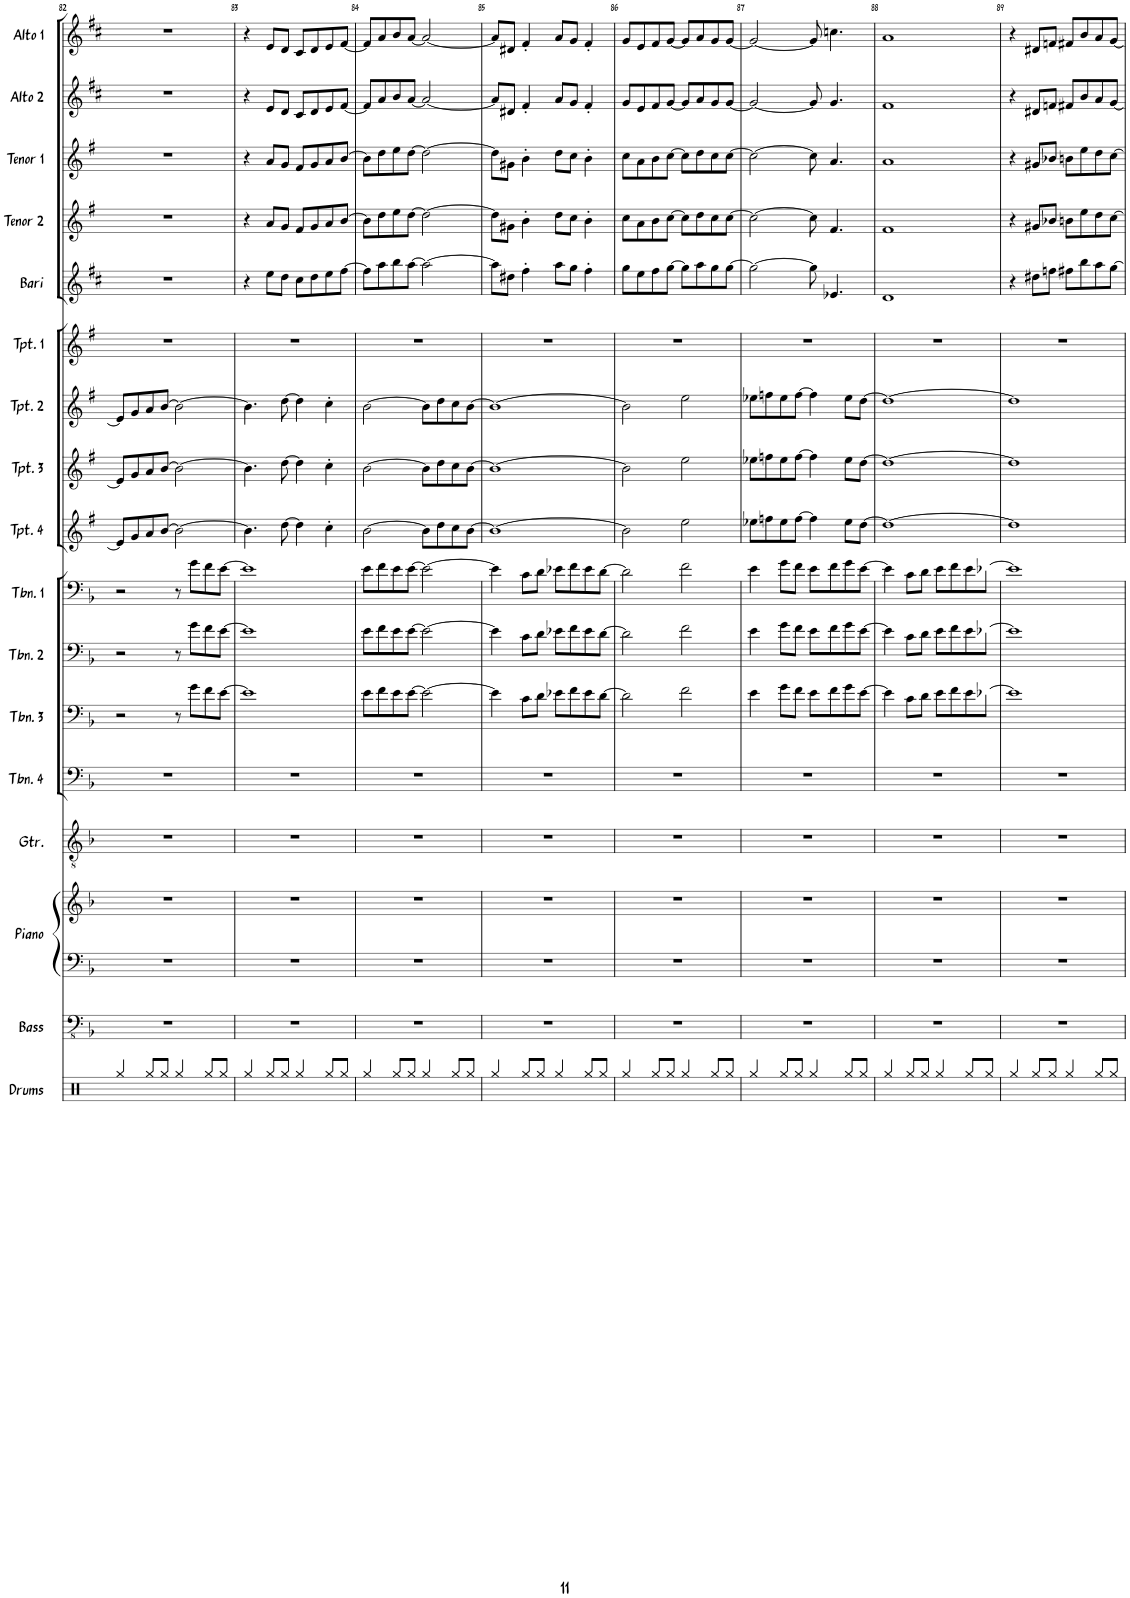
**kern	**kern	**kern	**kern	**kern	**kern	**kern	**kern	**kern	**kern	**kern	**kern	**kern	**kern	**kern	**kern	**kern	**kern
*part17	*part16	*part15	*part15	*part14	*part13	*part12	*part11	*part10	*part9	*part8	*part7	*part6	*part5	*part4	*part3	*part2	*part1
*staff18	*staff17	*staff16	*staff15	*staff14	*staff13	*staff12	*staff11	*staff10	*staff9	*staff8	*staff7	*staff6	*staff5	*staff4	*staff3	*staff2	*staff1
*I"Drums	*I"Bass	*I"Piano	*	*I"Guitar	*I"Trombone 4	*I"Trombone 3	*I"Trombone 2	*I"Trombone 1	*I"Trumpet 4	*I"Trumpet 3	*I"Trumpet 2	*I"Trumpet 1	*I"Baritone Sax	*I"Tenor Sax 2	*I"Tenor Sax 1	*I"Alto Sax 2	*I"Alto Sax 1
*I'Drums	*I'Bass	*I'Piano	*	*I'Gtr.	*I'Tbn. 4	*I'Tbn. 3	*I'Tbn. 2	*I'Tbn. 1	*I'Tpt. 4	*I'Tpt. 3	*I'Tpt. 2	*I'Tpt. 1	*I'Bari	*I'Tenor 2	*I'Tenor 1	*I'Alto 2	*I'Alto 1
!!LO:PB:g=z
*clefX	*clefFv4	*clefF4	*clefG2	*clefGv2	*clefF4	*clefF4	*clefF4	*clefF4	*clefG2	*clefG2	*clefG2	*clefG2	*clefG2	*clefG2	*clefG2	*clefG2	*clefG2
*	*	*	*	*	*	*	*	*	*Trd1c2	*Trd1c2	*Trd1c2	*Trd1c2	*Trd12c21	*Trd8c14	*Trd8c14	*Trd5c9	*Trd5c9
*k[]	*k[b-]	*k[b-]	*k[b-]	*k[b-]	*k[b-]	*k[b-]	*k[b-]	*k[b-]	*k[f#]	*k[f#]	*k[f#]	*k[f#]	*k[f#c#]	*k[f#]	*k[f#]	*k[f#c#]	*k[f#c#]
*M4/4	*M4/4	*M4/4	*M4/4	*M4/4	*M4/4	*M4/4	*M4/4	*M4/4	*M4/4	*M4/4	*M4/4	*M4/4	*M4/4	*M4/4	*M4/4	*M4/4	*M4/4
=82	=82	=82	=82	=82	=82	=82	=82	=82	=82	=82	=82	=82	=82	=82	=82	=82	=82
4Rgg/	1r	1r	1r	1r	1r	2r	2r	2r	8e/L]	8e/L]	8e/L]	1r	1r	1r	1r	1r	1r
.	.	.	.	.	.	.	.	.	8g/	8g/	8g/	.	.	.	.	.	.
8Rgg/L	.	.	.	.	.	.	.	.	8a/	8a/	8a/	.	.	.	.	.	.
8Rgg/J	.	.	.	.	.	.	.	.	[8b/J	[8b/J	[8b/J	.	.	.	.	.	.
4Rgg/	.	.	.	.	.	8r	8r	8r	2b\_	2b\_	2b\_	.	.	.	.	.	.
.	.	.	.	.	.	8g\L	8g\L	8g\L	.	.	.	.	.	.	.	.	.
8Rgg/L	.	.	.	.	.	8f\	8f\	8f\	.	.	.	.	.	.	.	.	.
8Rgg/J	.	.	.	.	.	[8e\J	[8e\J	[8e\J	.	.	.	.	.	.	.	.	.
=83	=83	=83	=83	=83	=83	=83	=83	=83	=83	=83	=83	=83	=83	=83	=83	=83	=83
4Rgg/	1r	1r	1r	1r	1r	1e]	1e]	1e]	4.b\]	4.b\]	4.b\]	1r	4r	4r	4r	4r	4r
8Rgg/L	.	.	.	.	.	.	.	.	.	.	.	.	8ee\L	8a/L	8a/L	8e/L	8e/L
8Rgg/J	.	.	.	.	.	.	.	.	[8dd\	[8dd\	[8dd\	.	8dd\J	8g/J	8g/J	8d/J	8d/J
4Rgg/	.	.	.	.	.	.	.	.	4dd\]	4dd\]	4dd\]	.	8cc#\L	8f#/L	8f#/L	8c#/L	8c#/L
.	.	.	.	.	.	.	.	.	.	.	.	.	8dd\	8g/	8g/	8d/	8d/
8Rgg/L	.	.	.	.	.	.	.	.	4cc'\	4cc'\	4cc'\	.	8ee\	8a/	8a/	8e/	8e/
8Rgg/J	.	.	.	.	.	.	.	.	.	.	.	.	[8ff#\J	[8b/J	[8b/J	[8f#/J	[8f#/J
=84	=84	=84	=84	=84	=84	=84	=84	=84	=84	=84	=84	=84	=84	=84	=84	=84	=84
4Rgg/	1r	1r	1r	1r	1r	8e\L	8e\L	8e\L	[2b\	[2b\	[2b\	1r	8ff#\L]	8b\L]	8b\L]	8f#/L]	8f#/L]
.	.	.	.	.	.	8f\	8f\	8f\	.	.	.	.	8aa\	8dd\	8dd\	8a/	8a/
8Rgg/L	.	.	.	.	.	8e\	8e\	8e\	.	.	.	.	8bb\	8ee\	8ee\	8b/	8b/
8Rgg/J	.	.	.	.	.	[8e\J	[8e\J	[8e\J	.	.	.	.	[8aa\J	[8dd\J	[8dd\J	[8a/J	[8a/J
4Rgg/	.	.	.	.	.	2e\_	2e\_	2e\_	8b\L]	8b\L]	8b\L]	.	2aa\_	2dd\_	2dd\_	2a/_	2a/_
.	.	.	.	.	.	.	.	.	8dd\	8dd\	8dd\	.	.	.	.	.	.
8Rgg/L	.	.	.	.	.	.	.	.	8cc\	8cc\	8cc\	.	.	.	.	.	.
8Rgg/J	.	.	.	.	.	.	.	.	[8b\J	[8b\J	[8b\J	.	.	.	.	.	.
=85	=85	=85	=85	=85	=85	=85	=85	=85	=85	=85	=85	=85	=85	=85	=85	=85	=85
4Rgg/	1r	1r	1r	1r	1r	4e\]	4e\]	4e\]	1b_	1b_	1b_	1r	8aa\L]	8dd\L]	8dd\L]	8a/L]	8a/L]
.	.	.	.	.	.	.	.	.	.	.	.	.	8dd#X\J	8g#X\J	8g#X\J	8d#X/J	8d#X/J
8Rgg/L	.	.	.	.	.	8c\L	8c\L	8c\L	.	.	.	.	4ff#'\	4b'\	4b'\	4f#'/	4f#'/
8Rgg/J	.	.	.	.	.	8d\J	8d\J	8d\J	.	.	.	.	.	.	.	.	.
4Rgg/	.	.	.	.	.	8e-X\L	8e-X\L	8e-X\L	.	.	.	.	8aa\L	8dd\L	8dd\L	8a/L	8a/L
.	.	.	.	.	.	8f\	8f\	8f\	.	.	.	.	8gg\J	8cc\J	8cc\J	8g/J	8g/J
8Rgg/L	.	.	.	.	.	8e-\	8e-\	8e-\	.	.	.	.	4ff#'\	4b'\	4b'\	4f#'/	4f#'/
8Rgg/J	.	.	.	.	.	[8d\J	[8d\J	[8d\J	.	.	.	.	.	.	.	.	.
=86	=86	=86	=86	=86	=86	=86	=86	=86	=86	=86	=86	=86	=86	=86	=86	=86	=86
4Rgg/	1r	1r	1r	1r	1r	2d\]	2d\]	2d\]	2b\]	2b\]	2b\]	1r	8gg\L	8cc\L	8cc\L	8g/L	8g/L
.	.	.	.	.	.	.	.	.	.	.	.	.	8ee\	8a\	8a\	8e/	8e/
8Rgg/L	.	.	.	.	.	.	.	.	.	.	.	.	8ff#\	8b\	8b\	8f#/	8f#/
8Rgg/J	.	.	.	.	.	.	.	.	.	.	.	.	[8gg\J	[8cc\J	[8cc\J	[8g/J	[8g/J
4Rgg/	.	.	.	.	.	2f\	2f\	2f\	2ee\	2ee\	2ee\	.	8gg\L]	8cc\L]	8cc\L]	8g/L]	8g/L]
.	.	.	.	.	.	.	.	.	.	.	.	.	8aa\	8dd\	8dd\	8a/	8a/
8Rgg/L	.	.	.	.	.	.	.	.	.	.	.	.	8gg\	8cc\	8cc\	8g/	8g/
8Rgg/J	.	.	.	.	.	.	.	.	.	.	.	.	[8gg\J	[8cc\J	[8cc\J	[8g/J	[8g/J
=87	=87	=87	=87	=87	=87	=87	=87	=87	=87	=87	=87	=87	=87	=87	=87	=87	=87
4Rgg/	1r	1r	1r	1r	1r	4e\	4e\	4e\	8ee-X\L	8ee-X\L	8ee-X\L	1r	2gg\_	2cc\_	2cc\_	2g/_	2g/_
.	.	.	.	.	.	.	.	.	8ffn\	8ffn\	8ffn\	.	.	.	.	.	.
8Rgg/L	.	.	.	.	.	8g\L	8g\L	8g\L	8ee-\	8ee-\	8ee-\	.	.	.	.	.	.
8Rgg/J	.	.	.	.	.	8f\J	8f\J	8f\J	[8ff\J	[8ff\J	[8ff\J	.	.	.	.	.	.
4Rgg/	.	.	.	.	.	8e\L	8e\L	8e\L	4ff\]	4ff\]	4ff\]	.	8gg\]	8cc\]	8cc\]	8g/]	8g/]
.	.	.	.	.	.	8f\	8f\	8f\	.	.	.	.	4.e-X/	4.f#/	4.a/	4.g/	4.ccn\
8Rgg/L	.	.	.	.	.	8g\	8g\	8g\	8ee-\L	8ee-\L	8ee-\L	.	.	.	.	.	.
8Rgg/J	.	.	.	.	.	[8e\J	[8e\J	[8e\J	[8dd\J	[8dd\J	[8dd\J	.	.	.	.	.	.
=88	=88	=88	=88	=88	=88	=88	=88	=88	=88	=88	=88	=88	=88	=88	=88	=88	=88
4Rgg/	1r	1r	1r	1r	1r	4e\]	4e\]	4e\]	1dd_	1dd_	1dd_	1r	1d	1f#	1a	1f#	1a
8Rgg/L	.	.	.	.	.	8c\L	8c\L	8c\L	.	.	.	.	.	.	.	.	.
8Rgg/J	.	.	.	.	.	8d\J	8d\J	8d\J	.	.	.	.	.	.	.	.	.
4Rgg/	.	.	.	.	.	8e\L	8e\L	8e\L	.	.	.	.	.	.	.	.	.
.	.	.	.	.	.	8f\	8f\	8f\	.	.	.	.	.	.	.	.	.
8Rgg/L	.	.	.	.	.	8e\	8e\	8e\	.	.	.	.	.	.	.	.	.
8Rgg/J	.	.	.	.	.	[8e-X\J	[8e-X\J	[8e-X\J	.	.	.	.	.	.	.	.	.
=89	=89	=89	=89	=89	=89	=89	=89	=89	=89	=89	=89	=89	=89	=89	=89	=89	=89
4Rgg/	1r	1r	1r	1r	1r	1e-]	1e-]	1e-]	1dd]	1dd]	1dd]	1r	4r	4r	4r	4r	4r
8Rgg/L	.	.	.	.	.	.	.	.	.	.	.	.	8dd#X\L	8g#X/L	8g#X/L	8d#X/L	8d#X/L
8Rgg/J	.	.	.	.	.	.	.	.	.	.	.	.	8ffn\J	8b-X/J	8b-X/J	8fn/J	8fn/J
4Rgg/	.	.	.	.	.	.	.	.	.	.	.	.	8ff#X\L	8bn\L	8bn\L	8f#X/L	8f#X/L
.	.	.	.	.	.	.	.	.	.	.	.	.	8bb\	8ee\	8ee\	8b/	8b/
8Rgg/L	.	.	.	.	.	.	.	.	.	.	.	.	8aa\	8dd\	8dd\	8a/	8a/
8Rgg/J	.	.	.	.	.	.	.	.	.	.	.	.	[8gg\J	[8cc\J	[8cc\J	[8g/J	[8g/J
=	=	=	=	=	=	=	=	=	=	=	=	=	=	=	=	=	=
*-	*-	*-	*-	*-	*-	*-	*-	*-	*-	*-	*-	*-	*-	*-	*-	*-	*-
